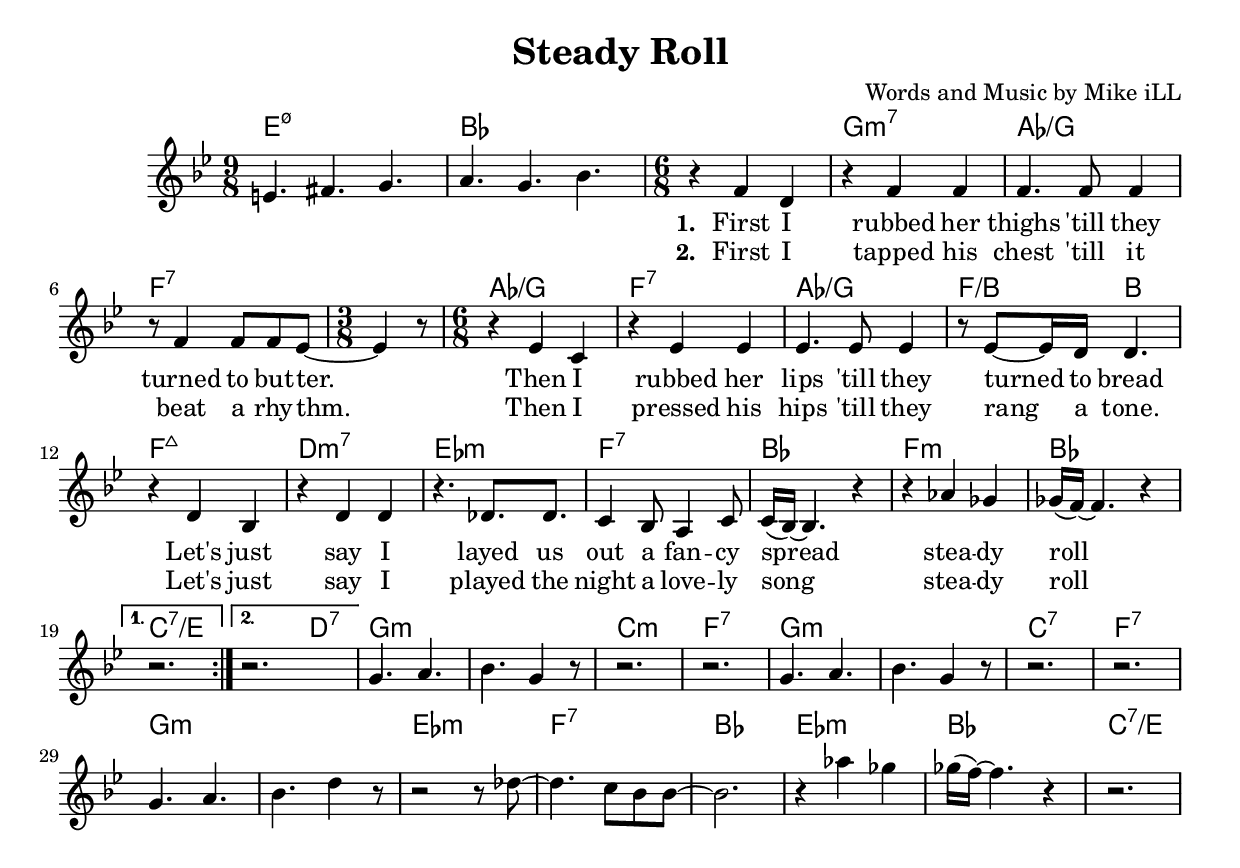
\version "2.18.2"

\header {
  title = "Steady Roll"
  composer = "Words and Music by Mike iLL"
}

melody = \relative c' {
  \clef treble
  \key bes \major
  \repeat volta 2 {
  \time 9/8 e4. fis g | a g bes |
  \time 6/8
    \new Voice = "words" {
  r4 f4 d | r f f | % first i rubber her
  f4. f8 f4 | r8 f4 f8 f ees8~ | % thighs 'till they turned to butter
  \time 3/8 ees4 r8 | \time 6/8
  r4 ees c | r ees ees | % then i rubber her
  ees4. ees8 ees4 | r8 ees8~ ees16 d16 d4. | % lips 'till they turned to bread
  r4 d bes | r d d | % let's just say i
  r4. des8. des8. | c4 bes8 a4 c8 | % layed us out a fancy 
  c16( bes16~) bes4. r4 | r4 aes' ges | % spread steady 
  ges16( f~) f4. r4 |
  	}
  }
  \alternative { 
    { 
     r2. |
    }
    { 
     r2. |
    }
  }
  % CHORUS
  \new Voice = "chorus"	{
  g4. a | bes g4 r8 |
  r2. | r2. |
  g4. a | bes g4 r8 |
  r2. | r2. |
  g4. a | bes d4 r8 |
  r2 r8 des8~ | des4. c8 bes bes~ |
  bes2. | r4 aes' ges | ges16( f~) f4. r4 | r2. |
	}
  
}

text =  \lyricmode {
  <<
	{
	    \set stanza = #"1. "
		First I | rubbed her |
		thighs 'till they |
		turned | to but -- ter. | 
		| |
		Then I | rubbed her |
		lips 'till they | turned to bread |
		Let's just | say I | 
		layed us out | a fan -- cy |
		spread |
		stea -- dy | roll |  |
	}
    \new Lyrics {
      	    \set associatedVoice = "words"
	    \set stanza = #"2. " 
		First I | tapped his |
		chest 'till it |
		beat | a rhy -- thm. |
		| |
		Then I | pressed his |
		hips 'till they | rang a tone. |
		Let's just | say I |
		played the night | a love -- ly |
		song |
		stea -- dy | roll | |
		}
  >>
	All I | want is |
	 | |
	All I | need is |
	 | |
	All night | e -- ven |
	Long | stea -- dy roll |
	 | | | |
	
}


harmonies = \chordmode {
  e1:m7.5-~ e8:m7.5- | bes1~ bes8 |
  bes2. | g:m7 | aes:/g | f:7 | f4.:7 |
  aes2.:/g | f:7 | aes:/g | f4.:/b b |
  f2.:maj7 | d:m7 | ees:m | f:7 |
  bes | f:m | bes | c:7/e |
  c4.:7/e d:7 |
  g2.:m | g:m | c:m | f:7 |
  g:m | g:m | c:7 | f:7 |
  g:m | g:m | ees:m | f:7 |
  bes | ees:m | bes | c:7/e |
}

\score {
  <<
    \new ChordNames {
      \set chordChanges = ##t
      \harmonies
    }
    \new Voice = "one" { \melody }
    \new Lyrics \lyricsto "words" \text
  >>
  \layout { }
  \midi { }
}
